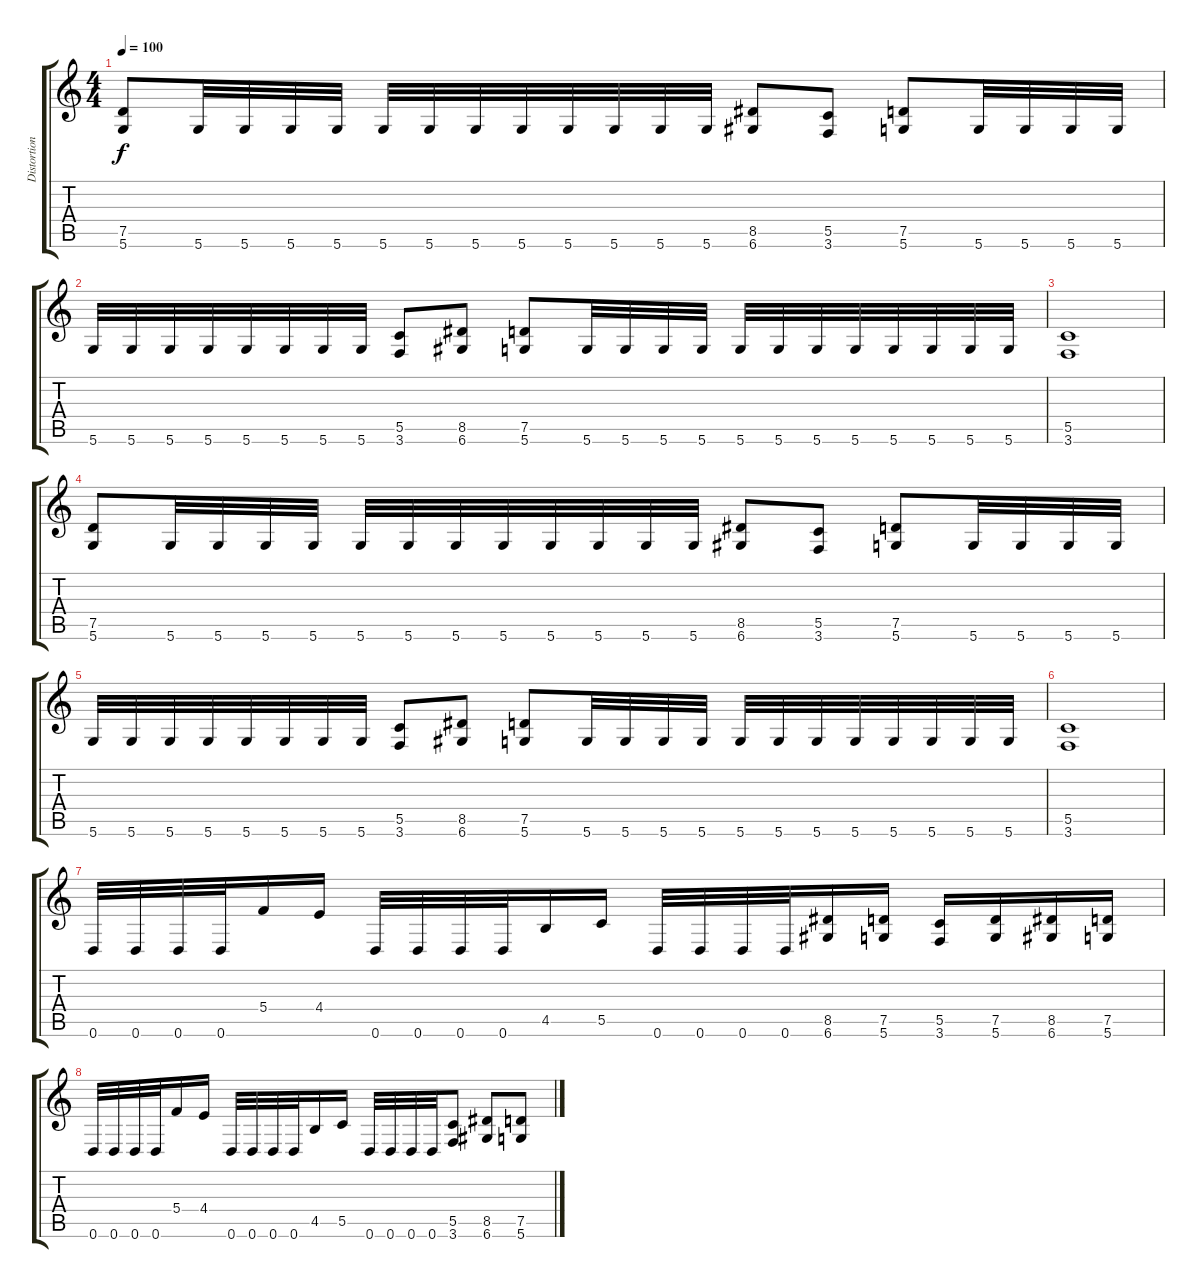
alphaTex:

\track ("Distortion" "Distortion") {instrument distortionguitar}
\staff {score tabs}
\tuning (D4 A3 F3 C3 G2 D2) {hide}
\ts (4 4)
\tempo 100
\clef g2
\ks c
(7.5 5.6).8{dy f} 5.6.32 5.6.32 5.6.32 5.6.32 5.6.32 5.6.32 5.6.32 5.6.32 5.6.32 5.6.32 5.6.32 5.6.32 (8.5 6.6).8 (5.5 3.6).8 (7.5 5.6).8 5.6.32 5.6.32 5.6.32 5.6.32 |
5.6.32 5.6.32 5.6.32 5.6.32 5.6.32 5.6.32 5.6.32 5.6.32 (5.5 3.6).8 (8.5 6.6).8 (7.5 5.6).8 5.6.32 5.6.32 5.6.32 5.6.32 5.6.32 5.6.32 5.6.32 5.6.32 5.6.32 5.6.32 5.6.32 5.6.32 |
(5.5 3.6).1 |
(7.5 5.6).8 5.6.32 5.6.32 5.6.32 5.6.32 5.6.32 5.6.32 5.6.32 5.6.32 5.6.32 5.6.32 5.6.32 5.6.32 (8.5 6.6).8 (5.5 3.6).8 (7.5 5.6).8 5.6.32 5.6.32 5.6.32 5.6.32 |
5.6.32 5.6.32 5.6.32 5.6.32 5.6.32 5.6.32 5.6.32 5.6.32 (5.5 3.6).8 (8.5 6.6).8 (7.5 5.6).8 5.6.32 5.6.32 5.6.32 5.6.32 5.6.32 5.6.32 5.6.32 5.6.32 5.6.32 5.6.32 5.6.32 5.6.32 |
(5.5 3.6).1 |
0.6.32 0.6.32 0.6.32 0.6.32 5.4.16 4.4.16 0.6.32 0.6.32 0.6.32 0.6.32 4.5.16 5.5.16 0.6.32 0.6.32 0.6.32 0.6.32 (8.5 6.6).16 (7.5 5.6).16 (5.5 3.6).16 (7.5 5.6).16 (8.5 6.6).16 (7.5 5.6).16 |
0.6.32 0.6.32 0.6.32 0.6.32 5.4.16 4.4.16 0.6.32 0.6.32 0.6.32 0.6.32 4.5.16 5.5.16 0.6.32 0.6.32 0.6.32 0.6.32 (5.5 3.6).8 (8.5 6.6).8 (7.5 5.6).8
